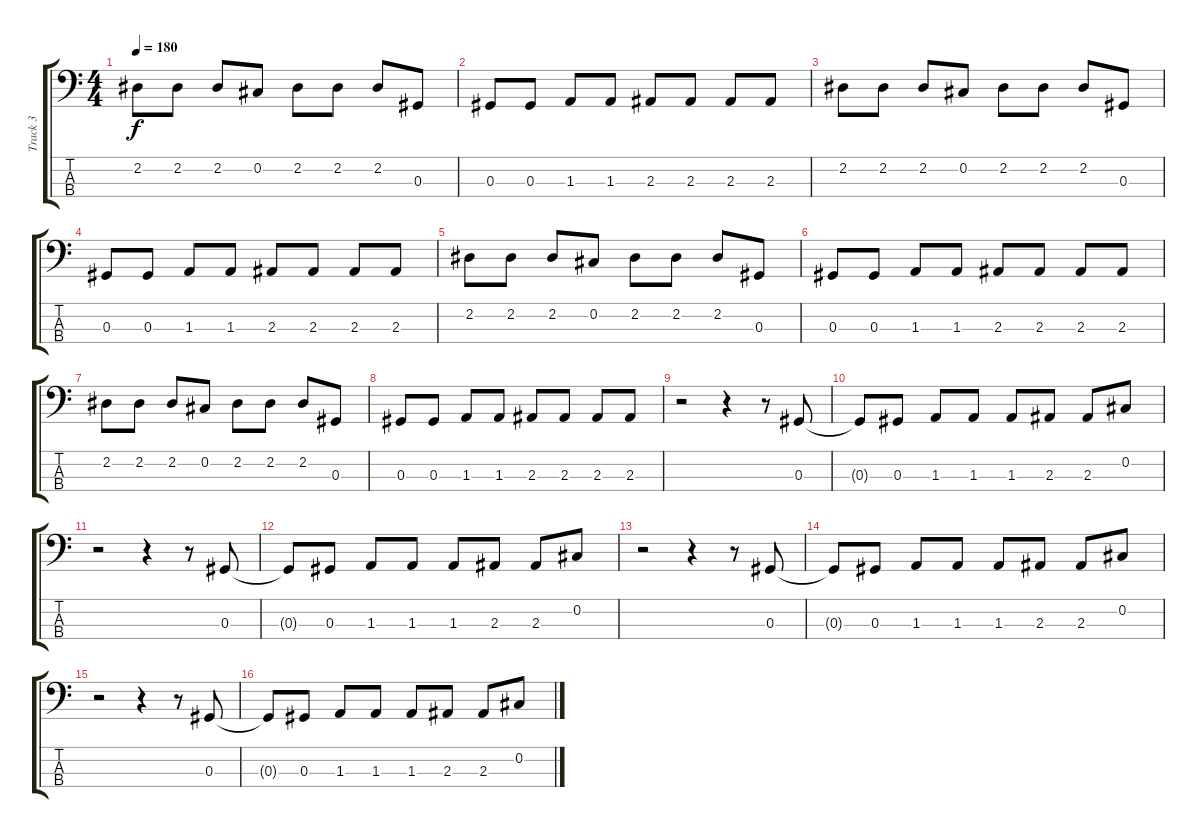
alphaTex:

\track ("Track 3" "Track 3") {instrument electricbasspick}
\staff {score tabs}
\tuning (Gb2 Db2 Ab1 Eb1) {hide}
\ts (4 4)
\tempo 180
\clef f4
\ks c
2.2.8{dy f} 2.2.8 2.2.8 0.2.8 2.2.8 2.2.8 2.2.8 0.3.8 |
0.3.8 0.3.8 1.3.8 1.3.8 2.3.8 2.3.8 2.3.8 2.3.8 |
2.2.8 2.2.8 2.2.8 0.2.8 2.2.8 2.2.8 2.2.8 0.3.8 |
0.3.8 0.3.8 1.3.8 1.3.8 2.3.8 2.3.8 2.3.8 2.3.8 |
2.2.8 2.2.8 2.2.8 0.2.8 2.2.8 2.2.8 2.2.8 0.3.8 |
0.3.8 0.3.8 1.3.8 1.3.8 2.3.8 2.3.8 2.3.8 2.3.8 |
2.2.8 2.2.8 2.2.8 0.2.8 2.2.8 2.2.8 2.2.8 0.3.8 |
0.3.8 0.3.8 1.3.8 1.3.8 2.3.8 2.3.8 2.3.8 2.3.8 |
r.2 r.4 r.8 0.3.8 |
0.3{t}.8 0.3.8 1.3.8 1.3.8 1.3.8 2.3.8 2.3.8 0.2.8 |
r.2 r.4 r.8 0.3.8 |
0.3{t}.8 0.3.8 1.3.8 1.3.8 1.3.8 2.3.8 2.3.8 0.2.8 |
r.2 r.4 r.8 0.3.8 |
0.3{t}.8 0.3.8 1.3.8 1.3.8 1.3.8 2.3.8 2.3.8 0.2.8 |
r.2 r.4 r.8 0.3.8 |
0.3{t}.8 0.3.8 1.3.8 1.3.8 1.3.8 2.3.8 2.3.8 0.2.8
